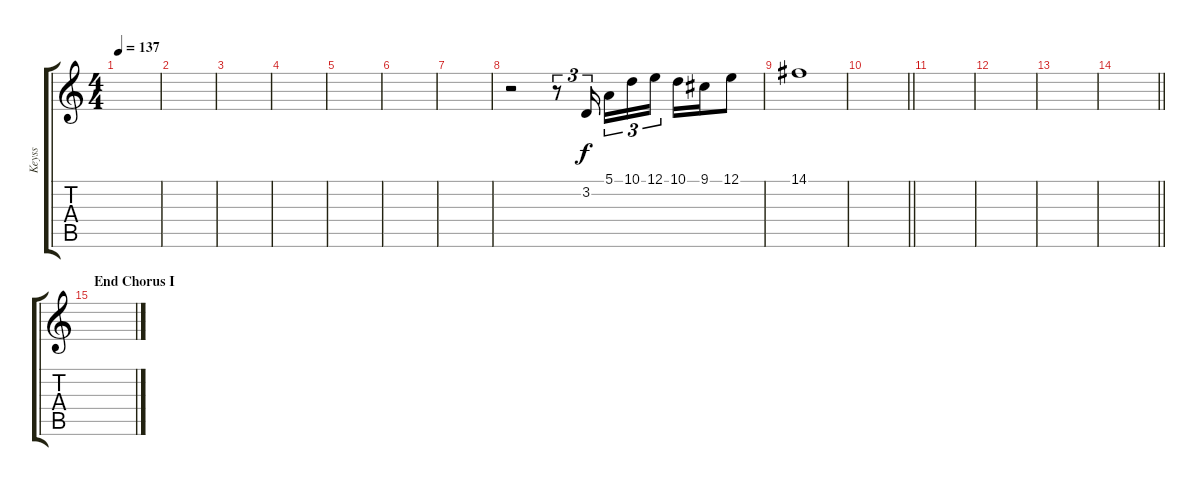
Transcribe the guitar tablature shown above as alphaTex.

\track ("Keyss" "Keyss") {instrument tuba}
\staff {score tabs}
\tuning (E4 B3 G3 D3 A2 E2) {hide}
\ts (4 4)
\tempo 137
\clef g2
\ks c
|
|
|
|
|
|
|
r.2 r.8{tu (3 2)} 3.2.16{tu (3 2)} 5.1.16{tu (3 2)} 10.1.16{tu (3 2)} 12.1.16{tu (3 2)} 10.1.16 9.1.16 12.1.8 |
14.1.1 |
\barLineRight lightlight
|
\section ("" "")
|
|
|
\barLineRight lightlight
|
\section ("" "End Chorus I")
